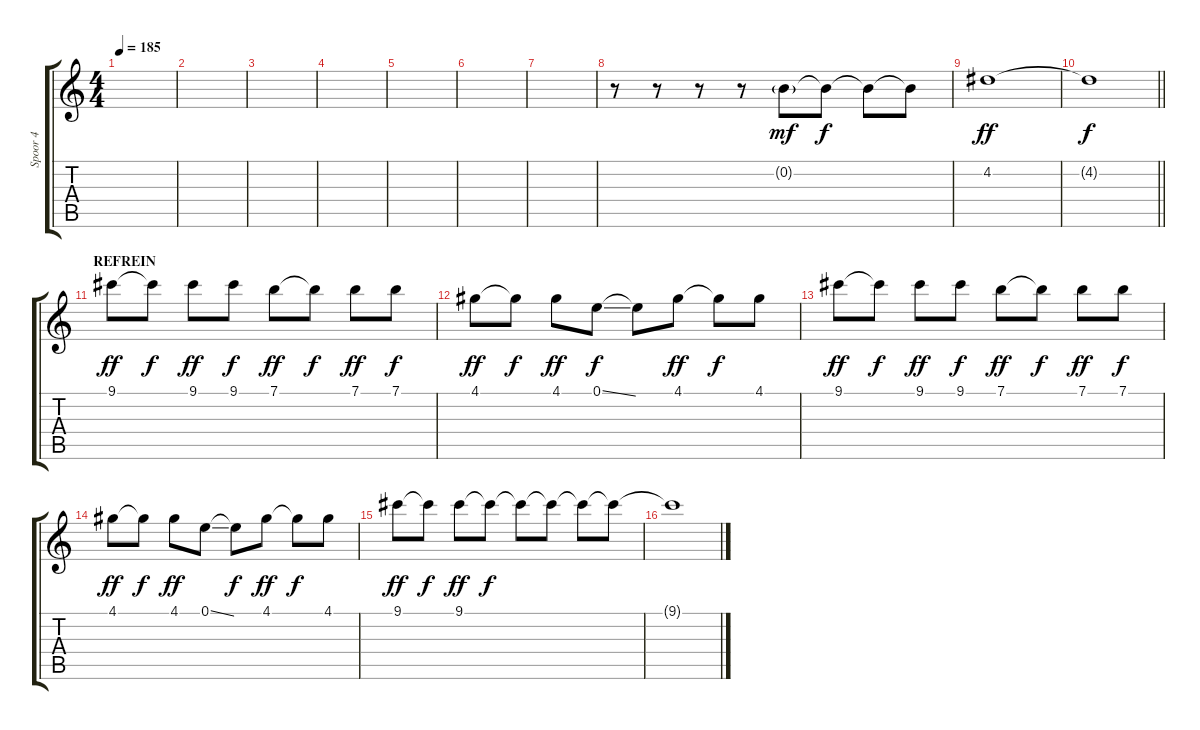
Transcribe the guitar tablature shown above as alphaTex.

\track ("Spoor 4" "Spoor 4") {instrument electricguitarjazz}
\staff {score tabs}
\tuning (E4 B3 G3 D3 A2 E2) {hide}
\ts (4 4)
\tempo 185
\clef g2
\ks c
|
|
|
|
|
|
|
r.8{instrument whistle} r.8 r.8 r.8 0.2{g}.8{dy mf} 0.2{t}.8{dy f} 0.2{t}.8 0.2{t}.8 |
4.2.1{dy ff} |
\barLineRight lightlight
4.2{t}.1{dy f} |
\section ("" "REFREIN")
9.1.8{dy ff volume 8 instrument electricguitarjazz} 9.1{t}.8{dy f} 9.1.8{dy ff} 9.1.8{dy f} 7.1.8{dy ff} 7.1{t}.8{dy f} 7.1.8{dy ff} 7.1.8{dy f} |
4.1.8{dy ff} 4.1{t}.8{dy f} 4.1.8{dy ff} 0.1{ss}.8{dy f} 0.1{t}.8 4.1.8{dy ff} 4.1{t}.8{dy f} 4.1.8 |
9.1.8{dy ff} 9.1{t}.8{dy f} 9.1.8{dy ff} 9.1.8{dy f} 7.1.8{dy ff} 7.1{t}.8{dy f} 7.1.8{dy ff} 7.1.8{dy f} |
4.1.8{dy ff} 4.1{t}.8{dy f} 4.1.8{dy ff} 0.1{ss}.8 0.1{t}.8{dy f} 4.1.8{dy ff} 4.1{t}.8{dy f} 4.1.8 |
9.1.8{dy ff} 9.1{t}.8{dy f} 9.1.8{dy ff} 9.1{t}.8{dy f} 9.1{t}.8 9.1{t}.8 9.1{t}.8 9.1{t}.8 |
9.1{t}.1
